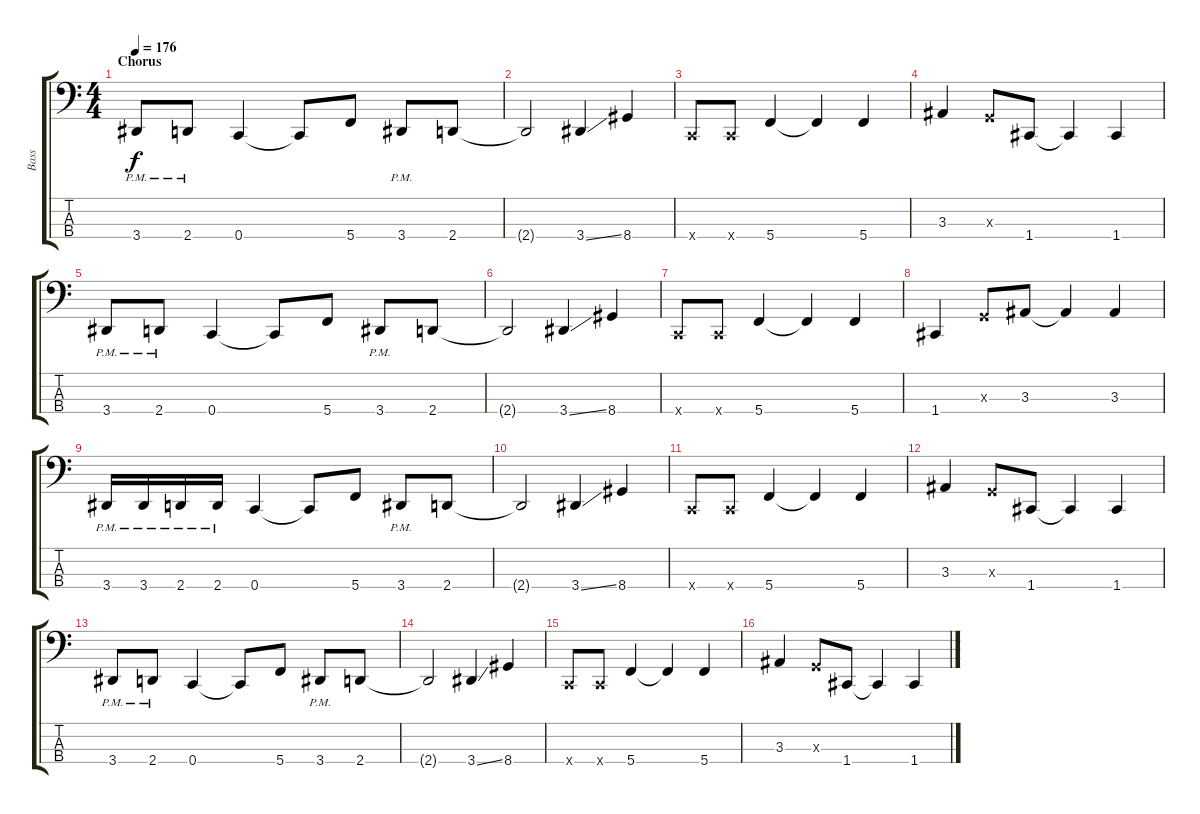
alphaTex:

\track ("Bass" "Bass") {instrument slapbass1}
\staff {score tabs}
\tuning (F2 C2 G1 C1) {hide}
\ts (4 4)
\section ("" "Chorus")
\tempo 176
\clef f4
\ks c
3.4{pm}.8{dy f} 2.4{pm}.8 0.4.4 0.4{t}.8 5.4.8 3.4{pm}.8 2.4.8 |
2.4{t}.2 3.4{ss}.4 8.4.4 |
0.4{x}.8 0.4{x}.8 5.4.4 5.4{t}.4 5.4.4 |
3.3.4 0.3{x}.8 1.4.8 1.4{t}.4 1.4.4 |
3.4{pm}.8 2.4{pm}.8 0.4.4 0.4{t}.8 5.4.8 3.4{pm}.8 2.4.8 |
2.4{t}.2 3.4{ss}.4 8.4.4 |
0.4{x}.8 0.4{x}.8 5.4.4 5.4{t}.4 5.4.4 |
1.4.4 0.3{x}.8 3.3.8 3.3{t}.4 3.3.4 |
3.4{pm}.16 3.4{pm}.16 2.4{pm}.16 2.4{pm}.16 0.4.4 0.4{t}.8 5.4.8 3.4{pm}.8 2.4.8 |
2.4{t}.2 3.4{ss}.4 8.4.4 |
0.4{x}.8 0.4{x}.8 5.4.4 5.4{t}.4 5.4.4 |
3.3.4 0.3{x}.8 1.4.8 1.4{t}.4 1.4.4 |
3.4{pm}.8 2.4{pm}.8 0.4.4 0.4{t}.8 5.4.8 3.4{pm}.8 2.4.8 |
2.4{t}.2 3.4{ss}.4 8.4.4 |
0.4{x}.8 0.4{x}.8 5.4.4 5.4{t}.4 5.4.4 |
3.3.4 0.3{x}.8 1.4.8 1.4{t}.4 1.4.4
